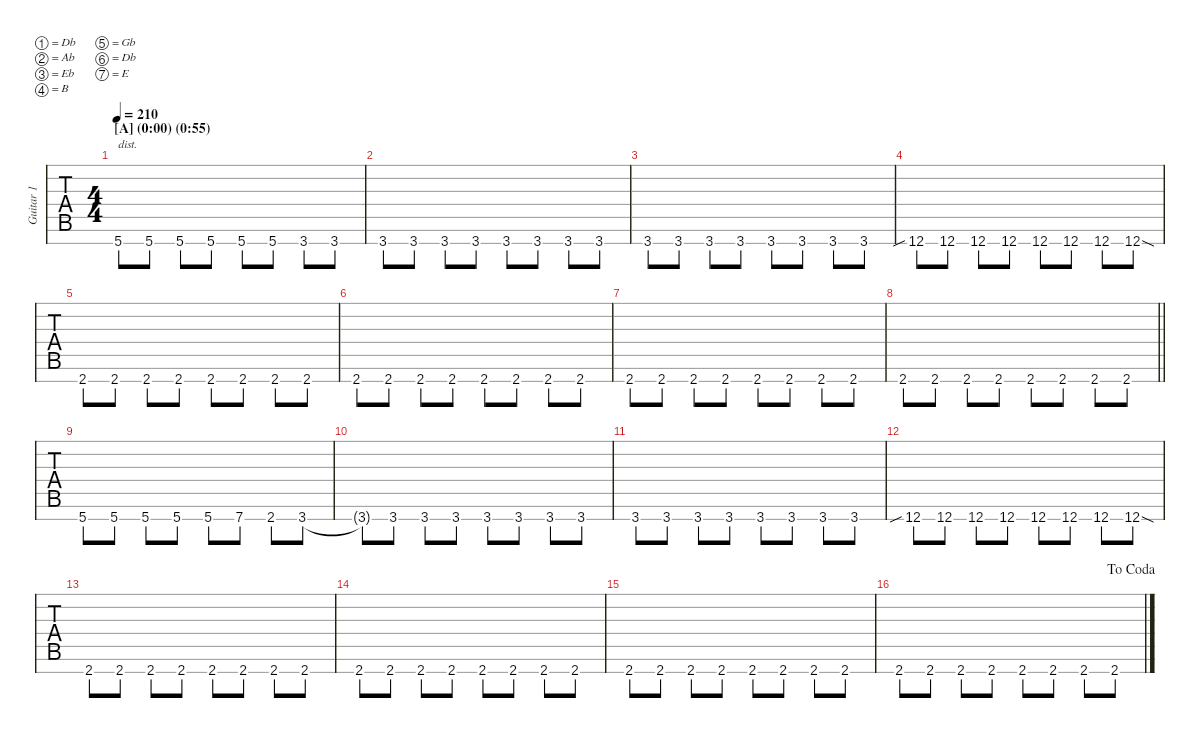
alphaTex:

\defaultSystemsLayout 4
\hideDynamics
\bracketExtendMode nobrackets
\multiTrackTrackNamePolicy allsystems
\firstSystemTrackNameMode fullname
\otherSystemsTrackNameMode fullname
\track ("Guitar 1" "Gtr. 1") {solo instrument overdrivenguitar}
\staff {tabs}
\tuning (Db4 Ab3 Eb3 B2 Gb2 Db2 E1)
\ts (4 4)
\section ("" "[A] (0:00) (0:55)")
\tempo 210
\clef g2
\ks c
5.7.8{txt "dist." dy mf instrument overdrivenguitar} 5.7.8 5.7.8 5.7.8 5.7.8 5.7.8 3.7.8 3.7.8 |
3.7.8 3.7.8 3.7.8 3.7.8 3.7.8 3.7.8 3.7.8 3.7.8 |
3.7.8 3.7.8 3.7.8 3.7.8 3.7.8 3.7.8 3.7.8 3.7.8 |
12.7{sib}.8 12.7.8 12.7.8 12.7.8 12.7.8 12.7.8 12.7.8 12.7{sod}.8 |
2.7{acc #}.8 2.7{acc #}.8 2.7{acc #}.8 2.7{acc #}.8 2.7{acc #}.8 2.7{acc #}.8 2.7{acc #}.8 2.7{acc #}.8 |
2.7{acc #}.8 2.7{acc #}.8 2.7{acc #}.8 2.7{acc #}.8 2.7{acc #}.8 2.7{acc #}.8 2.7{acc #}.8 2.7{acc #}.8 |
2.7{acc #}.8 2.7{acc #}.8 2.7{acc #}.8 2.7{acc #}.8 2.7{acc #}.8 2.7{acc #}.8 2.7{acc #}.8 2.7{acc #}.8 |
\barLineRight lightlight
2.7{acc #}.8 2.7{acc #}.8 2.7{acc #}.8 2.7{acc #}.8 2.7{acc #}.8 2.7{acc #}.8 2.7{acc #}.8 2.7{acc #}.8 |
5.7.8 5.7.8 5.7.8 5.7.8 5.7.8 7.7.8 2.7{acc #}.8 3.7.8 |
3.7{t}.8 3.7.8 3.7.8 3.7.8 3.7.8 3.7.8 3.7.8 3.7.8 |
3.7.8 3.7.8 3.7.8 3.7.8 3.7.8 3.7.8 3.7.8 3.7.8 |
12.7{sib}.8 12.7.8 12.7.8 12.7.8 12.7.8 12.7.8 12.7.8 12.7{sod}.8 |
2.7{acc #}.8 2.7{acc #}.8 2.7{acc #}.8 2.7{acc #}.8 2.7{acc #}.8 2.7{acc #}.8 2.7{acc #}.8 2.7{acc #}.8 |
2.7{acc #}.8 2.7{acc #}.8 2.7{acc #}.8 2.7{acc #}.8 2.7{acc #}.8 2.7{acc #}.8 2.7{acc #}.8 2.7{acc #}.8 |
2.7{acc #}.8 2.7{acc #}.8 2.7{acc #}.8 2.7{acc #}.8 2.7{acc #}.8 2.7{acc #}.8 2.7{acc #}.8 2.7{acc #}.8 |
\jump dacoda
2.7{acc #}.8 2.7{acc #}.8 2.7{acc #}.8 2.7{acc #}.8 2.7{acc #}.8 2.7{acc #}.8 2.7{acc #}.8 2.7{acc #}.8
